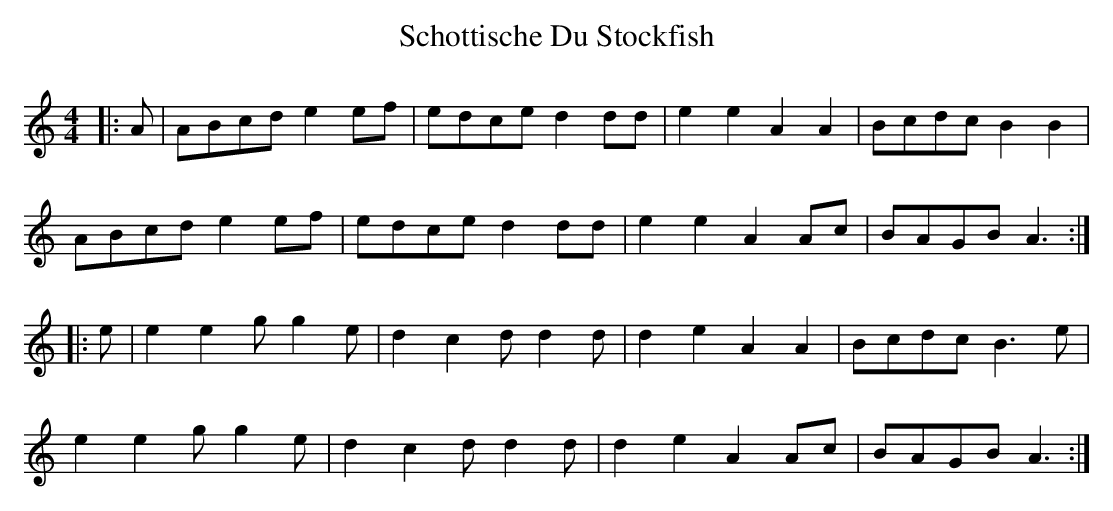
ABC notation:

X:1
T: Schottische Du Stockfish
M: 4/4
L: 1/8
K:Amin
|:A|ABcd e2ef|edce d2dd|e2e2 A2A2|Bcdc B2B2 |
ABcd e2ef|edce d2dd|e2e2 A2Ac|BAGB A3:|
|:e|e2e2 gg2e |d2c2 dd2d|d2e2 A2A2|Bcdc B3e |
e2e2 gg2e |d2c2 dd2d|d2e2 A2Ac|BAGB A3 :|
